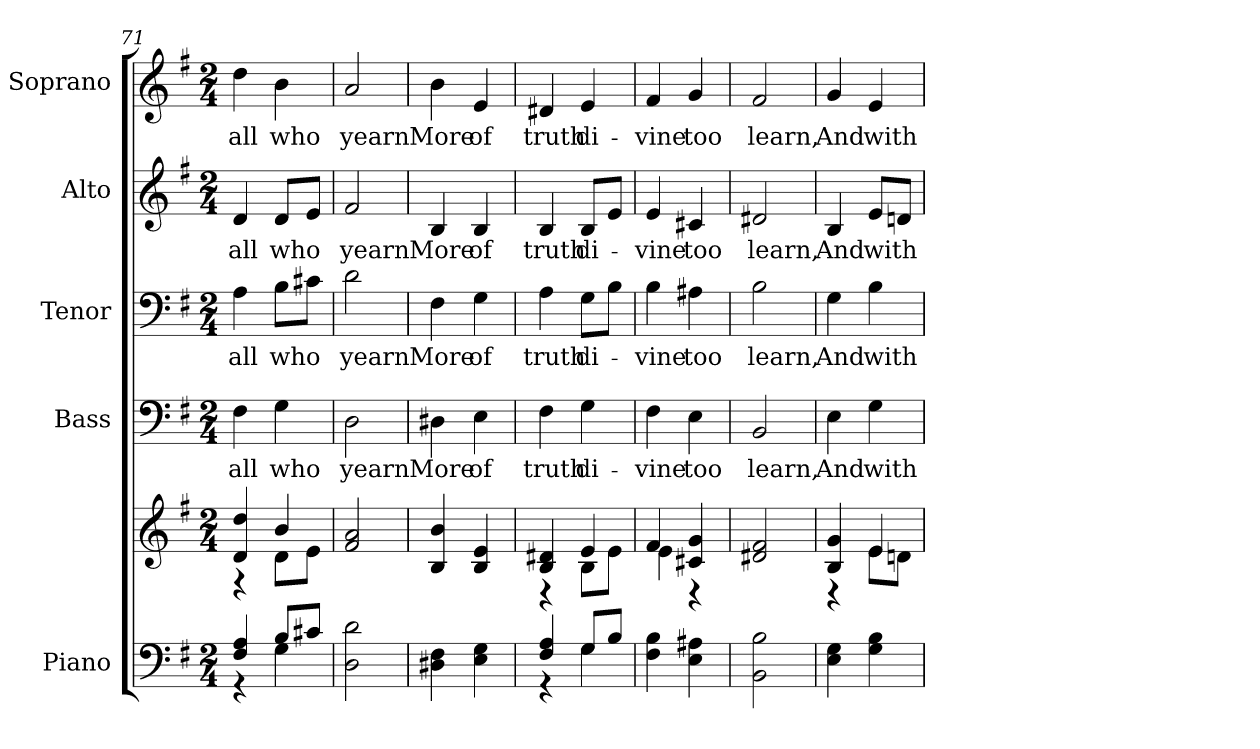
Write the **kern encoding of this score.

**kern	**kern	**kern	**text	**kern	**text	**kern	**text	**kern	**text
*part5	*part5	*part4	*part4	*part3	*part3	*part2	*part2	*part1	*part1
*staff6	*staff5	*staff4	*staff4	*staff3	*staff3	*staff2	*staff2	*staff1	*staff1
*I"Piano	*	*I"Bass	*	*I"Tenor	*	*I"Alto	*	*I"Soprano	*
*I'Pno.	*	*I'B.	*	*I'T.	*	*I'A.	*	*I'S.	*
!!LO:PB:g=z
*clefF4	*clefG2	*clefF4	*	*clefF4	*	*clefG2	*	*clefG2	*
*k[f#]	*k[f#]	*k[f#]	*	*k[f#]	*	*k[f#]	*	*k[f#]	*
*G:	*G:	*G:	*	*G:	*	*G:	*	*G:	*
*M2/4	*M2/4	*M2/4	*	*M2/4	*	*M2/4	*	*M2/4	*
=71	=71	=71	=71	=71	=71	=71	=71	=71	=71
*^	*^	*	*	*	*	*	*	*	*
!	!	!	!	!	!LO:LY:b:color=#000000	!	!	!	!	!	!
!	!	!	!	!	!	!	!LO:LY:b:color=#000000	!	!	!	!
!	!	!	!	!	!	!	!	!	!LO:LY:b:color=#000000	!	!
!	!	!	!	!	!	!	!	!	!	!	!LO:LY:b:color=#000000
4F#i/ 4Ai	4r	4di/ 4ddi	4r	4F#i\	all	4Ai\	all	4di/	all	4ddi\	all
!	!	!	!	!	!LO:LY:b:color=#000000	!	!	!	!	!	!
!	!	!	!	!	!	!	!LO:LY:b:color=#000000	!	!	!	!
!	!	!	!	!	!	!	!	!	!LO:LY:b:color=#000000	!	!
!	!	!	!	!	!	!	!	!	!	!	!LO:LY:b:color=#000000
8Bi/L	4Gi\	4bi/	8di\L	4Gi\	who	8Bi\L	who	8di/L	who	4bi\	who
8c#Xi/J	.	.	8ei\J	.	.	8c#Xi\J	.	8ei/J	.	.	.
*v	*v	*	*	*	*	*	*	*	*	*	*
*	*v	*v	*	*	*	*	*	*	*	*
=72	=72	=72	=72	=72	=72	=72	=72	=72	=72
*	*^	*	*	*	*	*	*	*	*
!	!	!	!	!LO:LY:b:color=#000000	!	!	!	!	!	!
*	*v	*v	*	*	*	*	*	*	*	*
*	*^	*	*	*	*	*	*	*	*
!	!	!	!	!	!	!LO:LY:b:color=#000000	!	!	!	!
*	*v	*v	*	*	*	*	*	*	*	*
*	*^	*	*	*	*	*	*	*	*
!	!	!	!	!	!	!	!	!LO:LY:b:color=#000000	!	!
*	*v	*v	*	*	*	*	*	*	*	*
*	*^	*	*	*	*	*	*	*	*
!	!	!	!	!	!	!	!	!	!	!LO:LY:b:color=#000000
*	*v	*v	*	*	*	*	*	*	*	*
2Di\ 2di	2f#i/ 2ai	2Di\	yearn	2di\	yearn	2f#i/	yearn	2ai/	yearn
=73	=73	=73	=73	=73	=73	=73	=73	=73	=73
!	!	!	!LO:LY:b:color=#000000	!	!	!	!	!	!
!	!	!	!	!	!LO:LY:b:color=#000000	!	!	!	!
!	!	!	!	!	!	!	!LO:LY:b:color=#000000	!	!
!	!	!	!	!	!	!	!	!	!LO:LY:b:color=#000000
4D#Xi\ 4F#i	4Bi/ 4bi	4D#Xi\	More	4F#i\	More	4Bi/	More	4bi\	More
!	!	!	!LO:LY:b:color=#000000	!	!	!	!	!	!
!	!	!	!	!	!LO:LY:b:color=#000000	!	!	!	!
!	!	!	!	!	!	!	!LO:LY:b:color=#000000	!	!
!	!	!	!	!	!	!	!	!	!LO:LY:b:color=#000000
4Ei\ 4Gi	4Bi/ 4ei	4Ei\	of	4Gi\	of	4Bi/	of	4ei/	of
!!LO:PB:g=z
=74	=74	=74	=74	=74	=74	=74	=74	=74	=74
*^	*^	*	*	*	*	*	*	*	*
!	!	!	!	!	!LO:LY:b:color=#000000	!	!	!	!	!	!
!	!	!	!	!	!	!	!LO:LY:b:color=#000000	!	!	!	!
!	!	!	!	!	!	!	!	!	!LO:LY:b:color=#000000	!	!
!	!	!	!	!	!	!	!	!	!	!	!LO:LY:b:color=#000000
4F#i/ 4Ai	4r	4Bi/ 4d#Xi	4r	4F#i\	truth	4Ai\	truth	4Bi/	truth	4d#Xi/	truth
!	!	!	!	!	!LO:LY:b:color=#000000	!	!	!	!	!	!
!	!	!	!	!	!	!	!LO:LY:b:color=#000000	!	!	!	!
!	!	!	!	!	!	!	!	!	!LO:LY:b:color=#000000	!	!
!	!	!	!	!	!	!	!	!	!	!	!LO:LY:b:color=#000000
8Gi/L	4Gi\	4ei/	8Bi\L	4Gi\	di-	8Gi\L	di-	8Bi/L	di-	4ei/	di-
8Bi/J	.	.	8ei\J	.	.	8Bi\J	.	8ei/J	.	.	.
*v	*v	*	*	*	*	*	*	*	*	*	*
=75	=75	=75	=75	=75	=75	=75	=75	=75	=75	=75
!	!	!	!	!LO:LY:b:color=#000000	!	!	!	!	!	!
!	!	!	!	!	!	!LO:LY:b:color=#000000	!	!	!	!
!	!	!	!	!	!	!	!	!LO:LY:b:color=#000000	!	!
!	!	!	!	!	!	!	!	!	!	!LO:LY:b:color=#000000
4F#i\ 4Bi	4f#i/	4ei\	4F#i\	-vine	4Bi\	-vine	4ei/	-vine	4f#i/	-vine
!	!	!	!	!LO:LY:b:color=#000000	!	!	!	!	!	!
!	!	!	!	!	!	!LO:LY:b:color=#000000	!	!	!	!
!	!	!	!	!	!	!	!	!LO:LY:b:color=#000000	!	!
!	!	!	!	!	!	!	!	!	!	!LO:LY:b:color=#000000
4Ei\ 4A#Xi	4c#Xi/ 4gi	4r	4Ei\	too	4A#Xi\	too	4c#Xi/	too	4gi/	too
*	*v	*v	*	*	*	*	*	*	*	*
=76	=76	=76	=76	=76	=76	=76	=76	=76	=76
*	*^	*	*	*	*	*	*	*	*
!	!	!	!	!LO:LY:b:color=#000000	!	!	!	!	!	!
*	*v	*v	*	*	*	*	*	*	*	*
*	*^	*	*	*	*	*	*	*	*
!	!	!	!	!	!	!LO:LY:b:color=#000000	!	!	!	!
*	*v	*v	*	*	*	*	*	*	*	*
*	*^	*	*	*	*	*	*	*	*
!	!	!	!	!	!	!	!	!LO:LY:b:color=#000000	!	!
*	*v	*v	*	*	*	*	*	*	*	*
*	*^	*	*	*	*	*	*	*	*
!	!	!	!	!	!	!	!	!	!	!LO:LY:b:color=#000000
*	*v	*v	*	*	*	*	*	*	*	*
2BBi\ 2Bi	2d#Xi/ 2f#i	2BBi/	learn,	2Bi\	learn,	2d#Xi/	learn,	2f#i/	learn,
!!LO:PB:g=z
=77	=77	=77	=77	=77	=77	=77	=77	=77	=77
*	*^	*	*	*	*	*	*	*	*
!	!	!	!	!LO:LY:b:color=#000000	!	!	!	!	!	!
!	!	!	!	!	!	!LO:LY:b:color=#000000	!	!	!	!
!	!	!	!	!	!	!	!	!LO:LY:b:color=#000000	!	!
!	!	!	!	!	!	!	!	!	!	!LO:LY:b:color=#000000
4Ei\ 4Gi	4Bi/ 4gi	4r	4Ei\	And	4Gi\	And	4Bi/	And	4gi/	And
!	!	!	!	!LO:LY:b:color=#000000	!	!	!	!	!	!
!	!	!	!	!	!	!LO:LY:b:color=#000000	!	!	!	!
!	!	!	!	!	!	!	!	!LO:LY:b:color=#000000	!	!
!	!	!	!	!	!	!	!	!	!	!LO:LY:b:color=#000000
4Gi\ 4Bi	4ei/	8ei\L	4Gi\	with	4Bi\	with	8ei/L	with	4ei/	with
.	.	8dni\J	.	.	.	.	8dni/J	.	.	.
*	*v	*v	*	*	*	*	*	*	*	*
=	=	=	=	=	=	=	=	=	=
*-	*-	*-	*-	*-	*-	*-	*-	*-	*-
